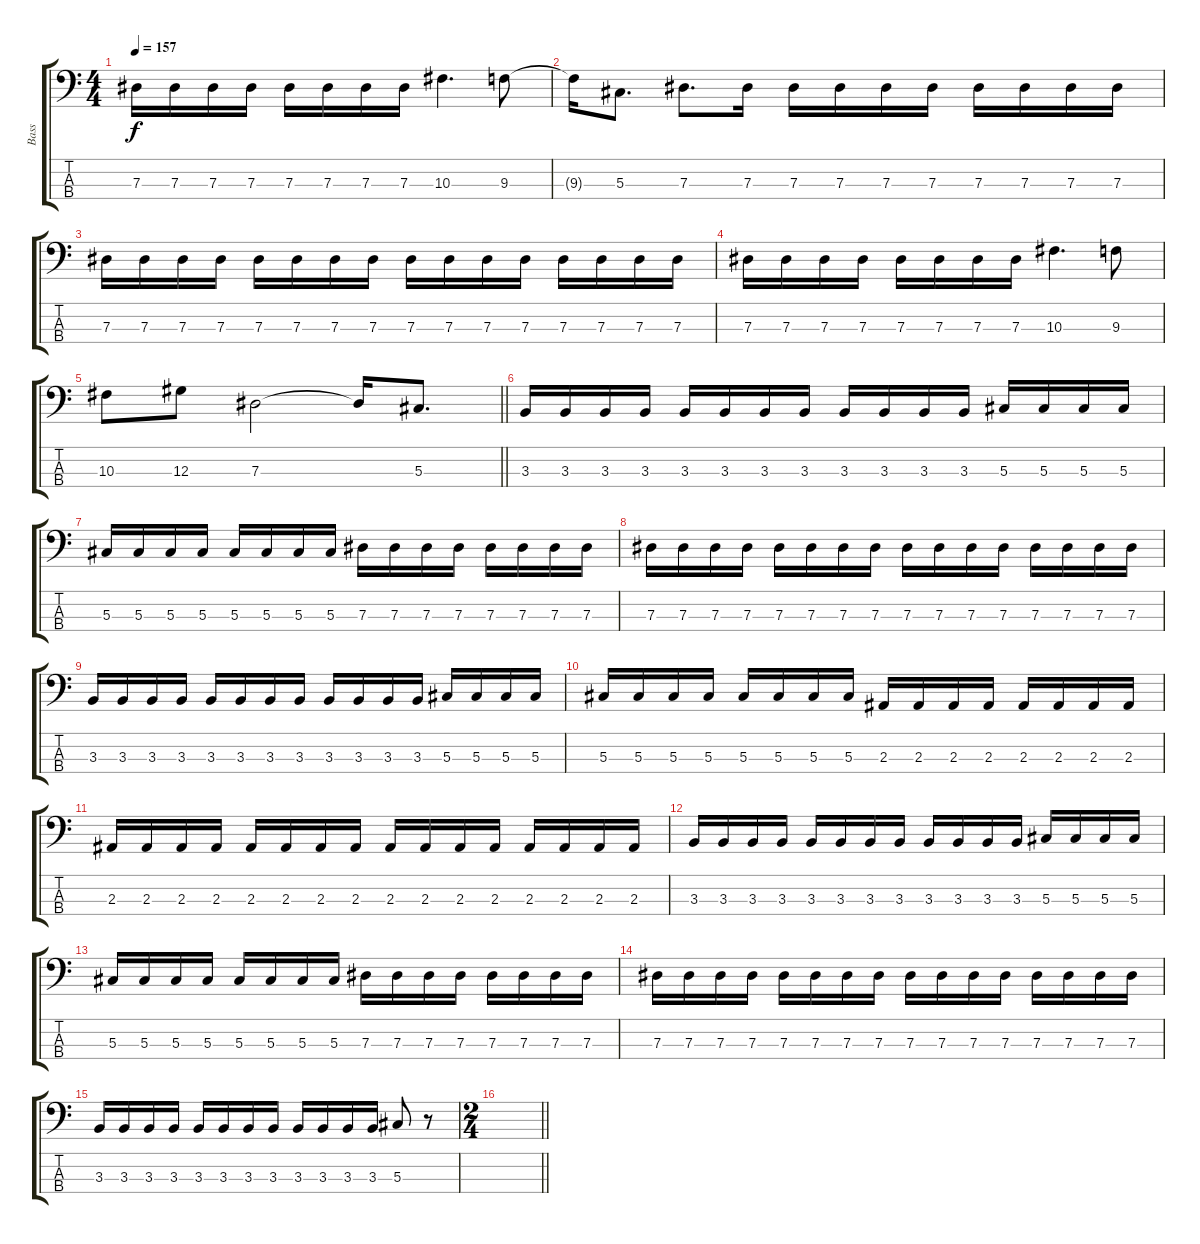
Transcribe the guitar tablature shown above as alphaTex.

\track ("Bass" "Bass") {instrument electricbassfinger}
\staff {score tabs}
\tuning (Gb2 Db2 Ab1 Eb1) {hide}
\ts (4 4)
\tempo 157
\clef f4
\ks c
7.3.16{dy f} 7.3.16 7.3.16 7.3.16 7.3.16 7.3.16 7.3.16 7.3.16 10.3.4{d} 9.3.8 |
9.3{t}.16 5.3.8{d} 7.3.8{d} 7.3.16 7.3.16 7.3.16 7.3.16 7.3.16 7.3.16 7.3.16 7.3.16 7.3.16 |
7.3.16 7.3.16 7.3.16 7.3.16 7.3.16 7.3.16 7.3.16 7.3.16 7.3.16 7.3.16 7.3.16 7.3.16 7.3.16 7.3.16 7.3.16 7.3.16 |
7.3.16 7.3.16 7.3.16 7.3.16 7.3.16 7.3.16 7.3.16 7.3.16 10.3.4{d} 9.3.8 |
\barLineRight lightlight
10.3.8 12.3.8 7.3.2 7.3{t}.16 5.3.8{d} |
3.3.16 3.3.16 3.3.16 3.3.16 3.3.16 3.3.16 3.3.16 3.3.16 3.3.16 3.3.16 3.3.16 3.3.16 5.3.16 5.3.16 5.3.16 5.3.16 |
5.3.16 5.3.16 5.3.16 5.3.16 5.3.16 5.3.16 5.3.16 5.3.16 7.3.16 7.3.16 7.3.16 7.3.16 7.3.16 7.3.16 7.3.16 7.3.16 |
7.3.16 7.3.16 7.3.16 7.3.16 7.3.16 7.3.16 7.3.16 7.3.16 7.3.16 7.3.16 7.3.16 7.3.16 7.3.16 7.3.16 7.3.16 7.3.16 |
3.3.16 3.3.16 3.3.16 3.3.16 3.3.16 3.3.16 3.3.16 3.3.16 3.3.16 3.3.16 3.3.16 3.3.16 5.3.16 5.3.16 5.3.16 5.3.16 |
5.3.16 5.3.16 5.3.16 5.3.16 5.3.16 5.3.16 5.3.16 5.3.16 2.3.16 2.3.16 2.3.16 2.3.16 2.3.16 2.3.16 2.3.16 2.3.16 |
2.3.16 2.3.16 2.3.16 2.3.16 2.3.16 2.3.16 2.3.16 2.3.16 2.3.16 2.3.16 2.3.16 2.3.16 2.3.16 2.3.16 2.3.16 2.3.16 |
3.3.16 3.3.16 3.3.16 3.3.16 3.3.16 3.3.16 3.3.16 3.3.16 3.3.16 3.3.16 3.3.16 3.3.16 5.3.16 5.3.16 5.3.16 5.3.16 |
5.3.16 5.3.16 5.3.16 5.3.16 5.3.16 5.3.16 5.3.16 5.3.16 7.3.16 7.3.16 7.3.16 7.3.16 7.3.16 7.3.16 7.3.16 7.3.16 |
7.3.16 7.3.16 7.3.16 7.3.16 7.3.16 7.3.16 7.3.16 7.3.16 7.3.16 7.3.16 7.3.16 7.3.16 7.3.16 7.3.16 7.3.16 7.3.16 |
3.3.16 3.3.16 3.3.16 3.3.16 3.3.16 3.3.16 3.3.16 3.3.16 3.3.16 3.3.16 3.3.16 3.3.16 5.3.8 r.8 |
\ts (2 4)
\barLineRight lightlight
